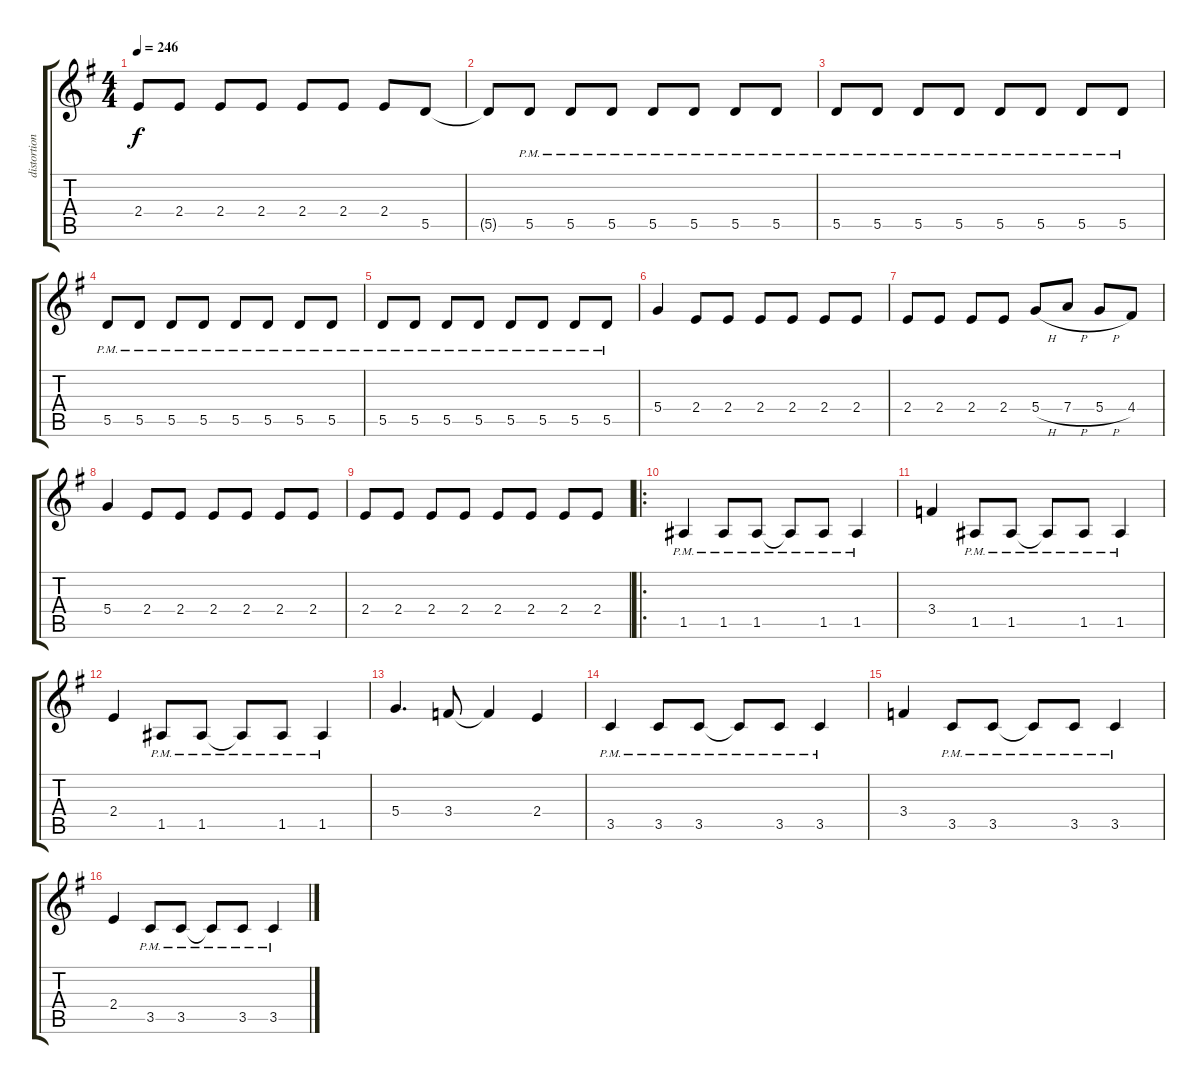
\track ("distortion guitar" "distortion") {instrument distortionguitar}
\staff {score tabs}
\tuning (E4 B3 G3 D3 A2 E2) {hide}
\ts (4 4)
\tempo 246
\clef g2
\ks g
2.4.8{dy f} 2.4.8 2.4.8 2.4.8 2.4.8 2.4.8 2.4.8 5.5.8 |
5.5{t}.8 5.5{pm}.8 5.5{pm}.8 5.5{pm}.8 5.5{pm}.8 5.5{pm}.8 5.5{pm}.8 5.5{pm}.8 |
5.5{pm}.8 5.5{pm}.8 5.5{pm}.8 5.5{pm}.8 5.5{pm}.8 5.5{pm}.8 5.5{pm}.8 5.5{pm}.8 |
5.5{pm}.8 5.5{pm}.8 5.5{pm}.8 5.5{pm}.8 5.5{pm}.8 5.5{pm}.8 5.5{pm}.8 5.5{pm}.8 |
5.5{pm}.8 5.5{pm}.8 5.5{pm}.8 5.5{pm}.8 5.5{pm}.8 5.5{pm}.8 5.5{pm}.8 5.5{pm}.8 |
5.4.4 2.4.8 2.4.8 2.4.8 2.4.8 2.4.8 2.4.8 |
2.4.8 2.4.8 2.4.8 2.4.8 5.4{h}.8 7.4{h}.8 5.4{h}.8 4.4.8 |
5.4.4 2.4.8 2.4.8 2.4.8 2.4.8 2.4.8 2.4.8 |
2.4.8 2.4.8 2.4.8 2.4.8 2.4.8 2.4.8 2.4.8 2.4.8 |
\ro
1.5{pm}.4 1.5{pm}.8 1.5{pm}.8 1.5{pm t}.8 1.5{pm}.8 1.5{pm}.4 |
3.4.4 1.5{pm}.8 1.5{pm}.8 1.5{pm t}.8 1.5{pm}.8 1.5{pm}.4 |
2.4.4 1.5{pm}.8 1.5{pm}.8 1.5{pm t}.8 1.5{pm}.8 1.5{pm}.4 |
5.4.4{d} 3.4.8 3.4{t}.4 2.4.4 |
3.5{pm}.4 3.5{pm}.8 3.5{pm}.8 3.5{pm t}.8 3.5{pm}.8 3.5{pm}.4 |
3.4.4 3.5{pm}.8 3.5{pm}.8 3.5{pm t}.8 3.5{pm}.8 3.5{pm}.4 |
2.4.4 3.5{pm}.8 3.5{pm}.8 3.5{pm t}.8 3.5{pm}.8 3.5{pm}.4
